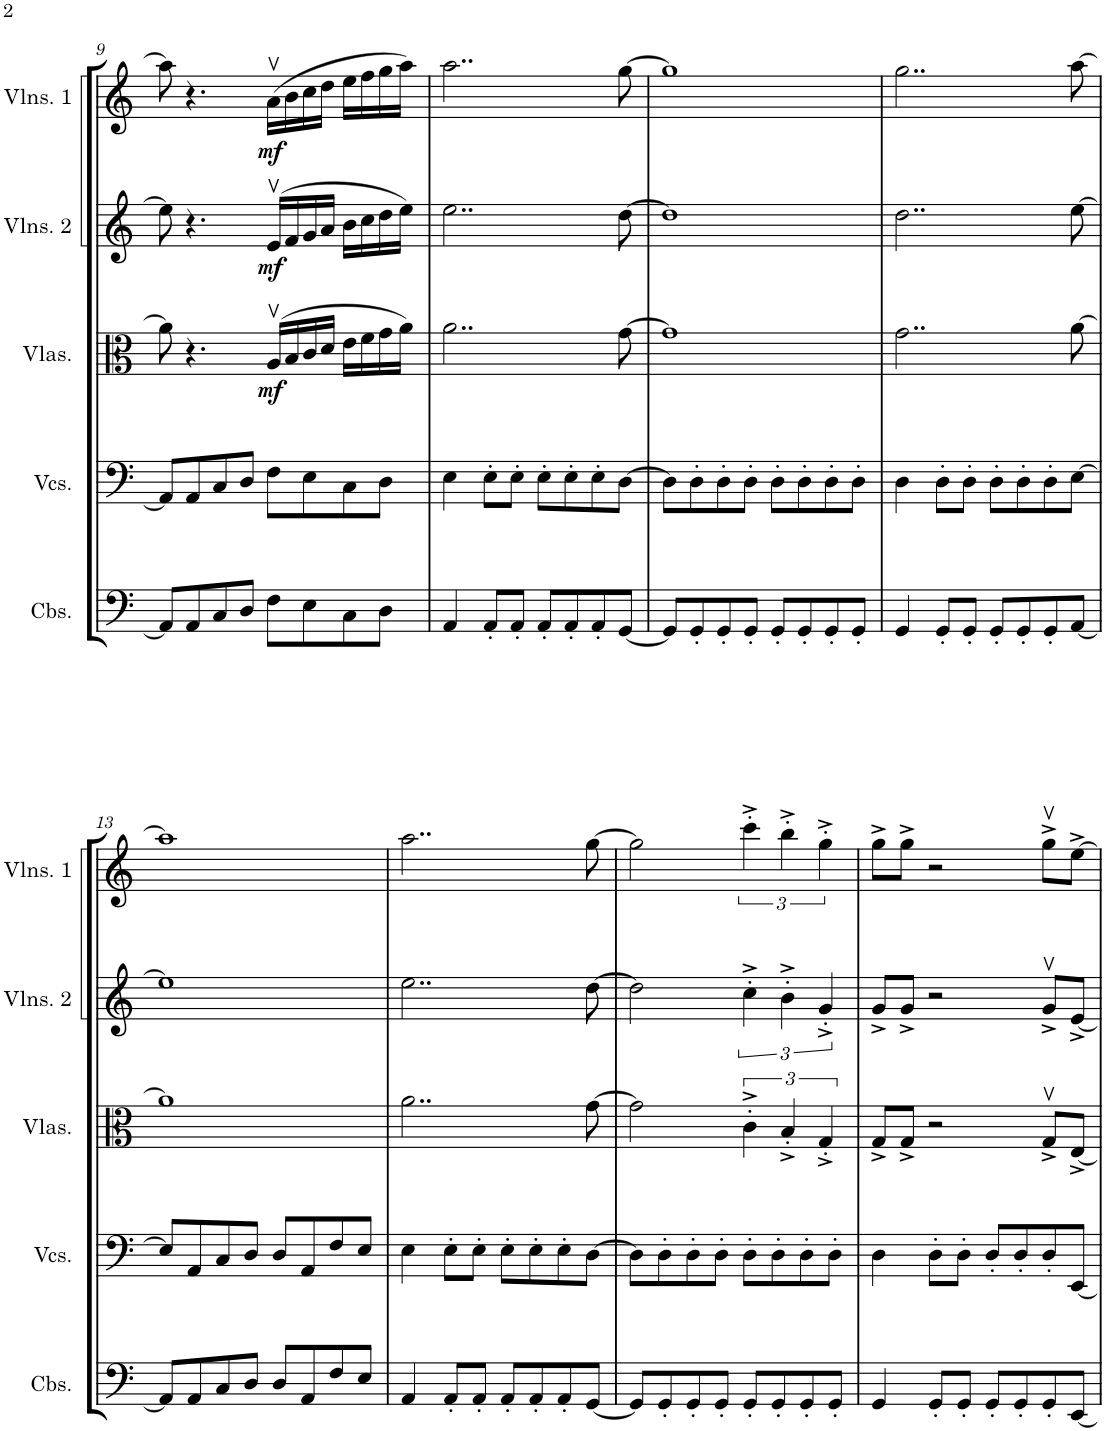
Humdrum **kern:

**kern	**kern	**kern	**dynam	**kern	**dynam	**kern	**dynam
*part5	*part4	*part3	*part3	*part2	*part2	*part1	*part1
*staff5	*staff4	*staff3	*staff3	*staff2	*staff2	*staff1	*staff1
*I"Contrabasses	*I"Violoncellos	*I"Violas	*	*I"Violins 2	*	*I"Violins 1	*
*I'Cbs.	*I'Vcs.	*I'Vlas.	*	*I'Vlns. 2	*	*I'Vlns. 1	*
!!LO:PB:g=z
*clefF4	*clefF4	*clefC3	*	*clefG2	*	*clefG2	*
*Trd7c12	*	*	*	*	*	*	*
*k[]	*k[]	*k[]	*	*k[]	*	*k[]	*
*M4/4	*M4/4	*M4/4	*	*M4/4	*	*M4/4	*
=9	=9	=9	=9	=9	=9	=9	=9
8AA/L]	8AA/L]	8a\]	.	8ee\]	.	8aa\]	.
8AA/	8AA/	4.r	.	4.r	.	4.r	.
8C/	8C/	.	.	.	.	.	.
8D/J	8D/J	.	.	.	.	.	.
!	!	!	!LO:DY:b	!	!LO:DY:b	!	!LO:DY:b
8F\L	8F\L	(16Av/LL	mf	(16ev/LL	mf	(16av\LL	mf
.	.	16B/	.	16f/	.	16b\	.
8E\	8E\	16c/	.	16g/	.	16cc\	.
.	.	16d/JJ	.	16a/JJ	.	16dd\JJ	.
8C\	8C\	16e\LL	.	16b\LL	.	16ee\LL	.
.	.	16f\	.	16cc\	.	16ff\	.
8D\J	8D\J	16g\	.	16dd\	.	16gg\	.
.	.	16a\JJ)	.	16ee\JJ)	.	16aa\JJ)	.
=10	=10	=10	=10	=10	=10	=10	=10
4AA/	4E\	2..a\	.	2..ee\	.	2..aa\	.
8AA'/L	8E'\L	.	.	.	.	.	.
8AA'/J	8E'\J	.	.	.	.	.	.
8AA'/L	8E'\L	.	.	.	.	.	.
8AA'/	8E'\	.	.	.	.	.	.
8AA'/	8E'\	.	.	.	.	.	.
[8GG/J	[8D\J	[8g\	.	[8dd\	.	[8gg\	.
=11	=11	=11	=11	=11	=11	=11	=11
8GG/L]	8D\L]	1g]	.	1dd]	.	1gg]	.
8GG'/	8D'\	.	.	.	.	.	.
8GG'/	8D'\	.	.	.	.	.	.
8GG'/J	8D'\J	.	.	.	.	.	.
8GG'/L	8D'\L	.	.	.	.	.	.
8GG'/	8D'\	.	.	.	.	.	.
8GG'/	8D'\	.	.	.	.	.	.
8GG'/J	8D'\J	.	.	.	.	.	.
=12	=12	=12	=12	=12	=12	=12	=12
4GG/	4D\	2..g\	.	2..dd\	.	2..gg\	.
8GG'/L	8D'\L	.	.	.	.	.	.
8GG'/J	8D'\J	.	.	.	.	.	.
8GG'/L	8D'\L	.	.	.	.	.	.
8GG'/	8D'\	.	.	.	.	.	.
8GG'/	8D'\	.	.	.	.	.	.
[8AA/J	[8E\J	[8a\	.	[8ee\	.	[8aa\	.
!!LO:LB:g=z
=13	=13	=13	=13	=13	=13	=13	=13
8AA/L]	8E/L]	1a]	.	1ee]	.	1aa]	.
8AA/	8AA/	.	.	.	.	.	.
8C/	8C/	.	.	.	.	.	.
8D/J	8D/J	.	.	.	.	.	.
8D/L	8D/L	.	.	.	.	.	.
8AA/	8AA/	.	.	.	.	.	.
8F/	8F/	.	.	.	.	.	.
8E/J	8E/J	.	.	.	.	.	.
=14	=14	=14	=14	=14	=14	=14	=14
4AA/	4E\	2..a\	.	2..ee\	.	2..aa\	.
8AA'/L	8E'\L	.	.	.	.	.	.
8AA'/J	8E'\J	.	.	.	.	.	.
8AA'/L	8E'\L	.	.	.	.	.	.
8AA'/	8E'\	.	.	.	.	.	.
8AA'/	8E'\	.	.	.	.	.	.
[8GG/J	[8D\J	[8g\	.	[8dd\	.	[8gg\	.
=15	=15	=15	=15	=15	=15	=15	=15
8GG/L]	8D\L]	2g\]	.	2dd\]	.	2gg\]	.
8GG'/	8D'\	.	.	.	.	.	.
8GG'/	8D'\	.	.	.	.	.	.
8GG'/J	8D'\J	.	.	.	.	.	.
8GG'/L	8D'\L	6c'^\	.	6cc'^\	.	6ccc'^\	.
8GG'/	8D'\	.	.	.	.	.	.
.	.	6B'^/	.	6b'^\	.	6bb'^\	.
8GG'/	8D'\	.	.	.	.	.	.
.	.	6G'^/	.	6g'^/	.	6gg'^\	.
8GG'/J	8D'\J	.	.	.	.	.	.
=16	=16	=16	=16	=16	=16	=16	=16
4GG/	4D\	8G^/L	.	8g^/L	.	8gg^\L	.
.	.	8G^/J	.	8g^/J	.	8gg^\J	.
8GG'/L	8D'\L	2r	.	2r	.	2r	.
8GG'/J	8D'\J	.	.	.	.	.	.
8GG'/L	8D'/L	.	.	.	.	.	.
8GG'/	8D'/	.	.	.	.	.	.
8GG'/	8D'/	8Gv^/L	.	8gv^/L	.	8ggv^\L	.
[8EE/J	[8EE/J	[8E^/J	.	[8e^/J	.	[8ee^\J	.
=	=	=	=	=	=	=	=
*-	*-	*-	*-	*-	*-	*-	*-
